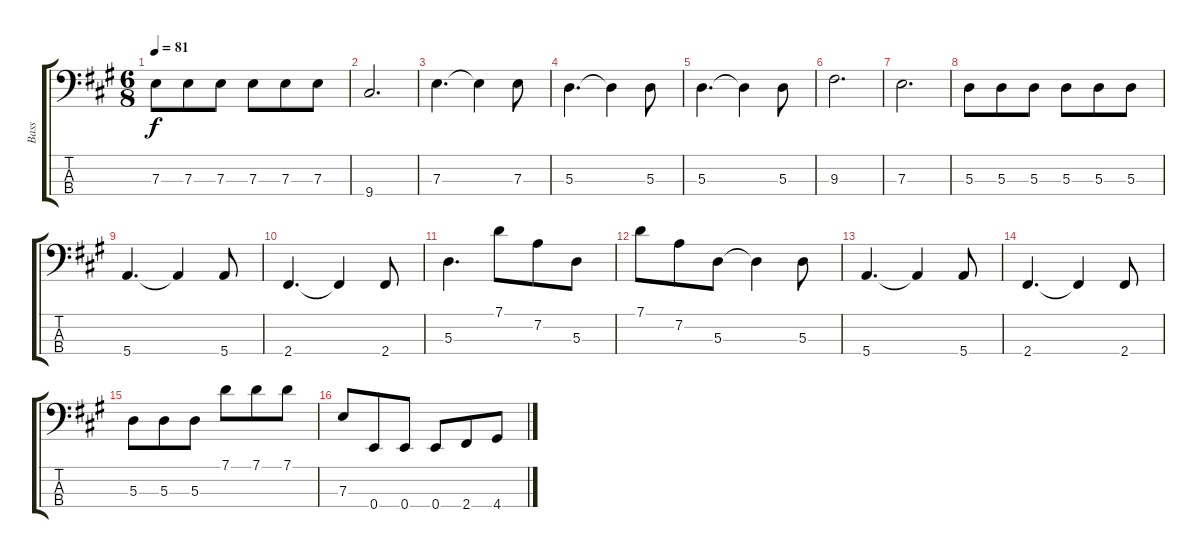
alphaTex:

\track ("Bass" "Bass") {instrument electricbassfinger}
\staff {score tabs}
\tuning (G2 D2 A1 E1) {hide}
\ts (6 8)
\tempo 81
\clef f4
\ks a
7.3.8{dy f} 7.3.8 7.3.8 7.3.8 7.3.8 7.3.8 |
9.4.2{d} |
7.3.4{d} 7.3{t}.4 7.3.8 |
5.3.4{d} 5.3{t}.4 5.3.8 |
5.3.4{d} 5.3{t}.4 5.3.8 |
9.3.2{d} |
7.3.2{d} |
5.3.8 5.3.8 5.3.8 5.3.8 5.3.8 5.3.8 |
5.4.4{d} 5.4{t}.4 5.4.8 |
2.4.4{d} 2.4{t}.4 2.4.8 |
5.3.4{d} 7.1.8 7.2.8 5.3.8 |
7.1.8 7.2.8 5.3.8 5.3{t}.4 5.3.8 |
5.4.4{d} 5.4{t}.4 5.4.8 |
2.4.4{d} 2.4{t}.4 2.4.8 |
5.3.8 5.3.8 5.3.8 7.1.8 7.1.8 7.1.8 |
7.3.8 0.4.8 0.4.8 0.4.8 2.4.8 4.4.8
